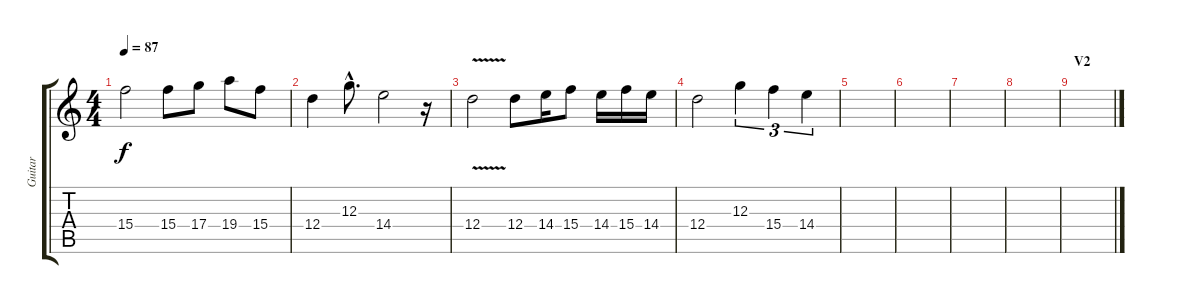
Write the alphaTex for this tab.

\track ("Guitar" "Guitar") {instrument electricguitarmuted}
\staff {score tabs}
\tuning (E4 B3 G3 D3 A2 E2) {hide}
\ts (4 4)
\tempo 87
\clef g2
\ks c
15.4.2{dy f} 15.4.8 17.4.8 19.4.8 15.4.8 |
12.4.4 12.3{hac}.8{d} 14.4.2 r.16 |
12.4{v}.2 12.4.8 14.4.16 15.4.8 14.4.16 15.4.16 14.4.16 |
12.4.2 12.3.4{tu (3 2)} 15.4.4{tu (3 2)} 14.4.4{tu (3 2)} |
|
|
|
|
\section ("" "V2")
